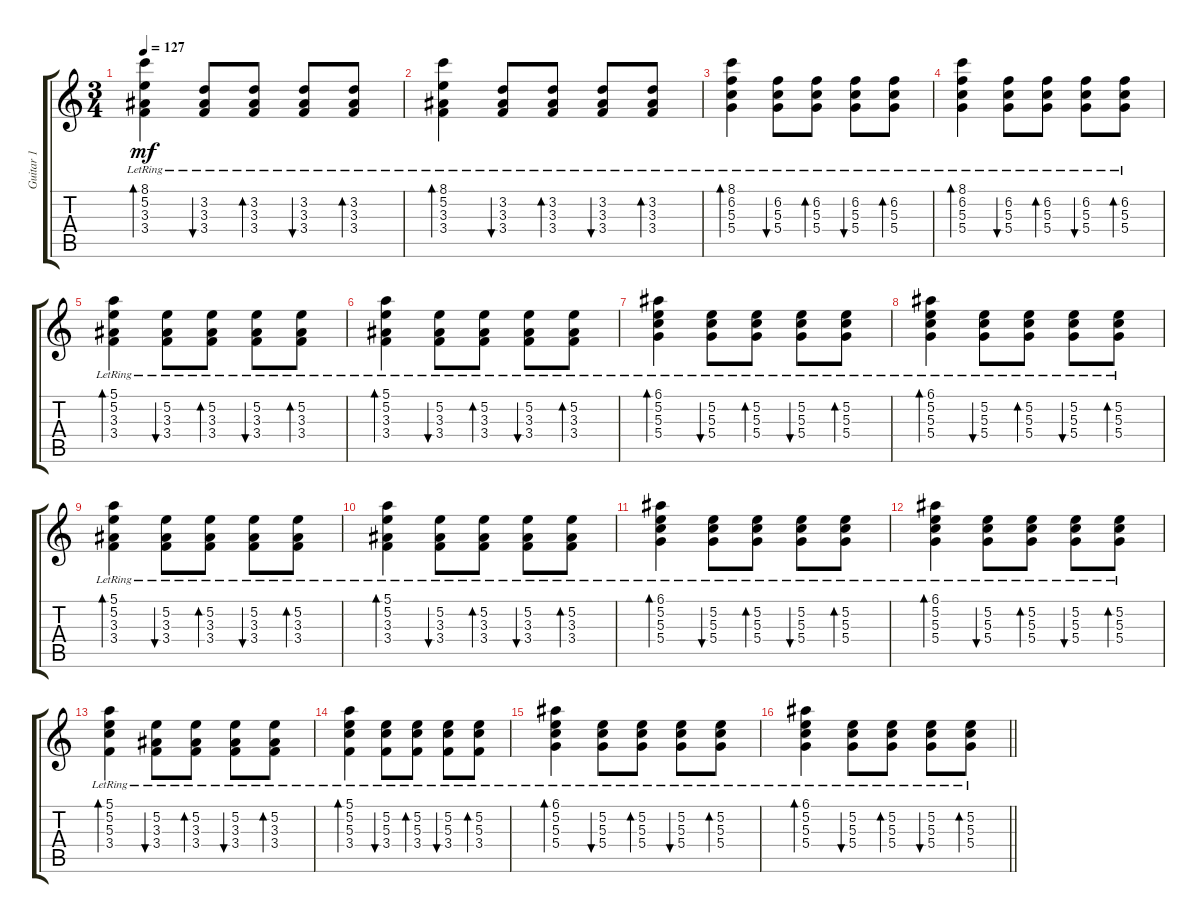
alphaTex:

\track ("Guitar 1" "Guitar 1") {instrument acousticguitarsteel}
\staff {score tabs}
\tuning (E4 B3 G3 D3 A2 E2) {hide}
\ts (3 4)
\tempo 127
\clef g2
\ks c
(8.1{lr} 5.2{lr} 3.3{lr} 3.4{lr}).4{bd 120 dy mf} (3.2{lr} 3.3{lr} 3.4{lr}).8{bu 60} (3.2{lr} 3.3{lr} 3.4{lr}).8{bd 60} (3.2{lr} 3.3{lr} 3.4{lr}).8{bu 60} (3.2{lr} 3.3{lr} 3.4{lr}).8{bd 60} |
(8.1{lr} 5.2{lr} 3.3{lr} 3.4{lr}).4{bd 120} (3.2{lr} 3.3{lr} 3.4{lr}).8{bu 60} (3.2{lr} 3.3{lr} 3.4{lr}).8{bd 60} (3.2{lr} 3.3{lr} 3.4{lr}).8{bu 60} (3.2{lr} 3.3{lr} 3.4{lr}).8{bd 60} |
(8.1{lr} 6.2{lr} 5.3{lr} 5.4{lr}).4{bd 120} (6.2{lr} 5.3{lr} 5.4{lr}).8{bu 60} (6.2{lr} 5.3{lr} 5.4{lr}).8{bd 60} (6.2{lr} 5.3{lr} 5.4{lr}).8{bu 60} (6.2{lr} 5.3{lr} 5.4{lr}).8{bd 60} |
(8.1{lr} 6.2{lr} 5.3{lr} 5.4{lr}).4{bd 120} (6.2{lr} 5.3{lr} 5.4{lr}).8{bu 60} (6.2{lr} 5.3{lr} 5.4{lr}).8{bd 60} (6.2{lr} 5.3{lr} 5.4{lr}).8{bu 60} (6.2{lr} 5.3{lr} 5.4{lr}).8{bd 60} |
(5.1{lr} 5.2{lr} 3.3{lr} 3.4{lr}).4{bd 120} (5.2{lr} 3.3{lr} 3.4{lr}).8{bu 60} (5.2{lr} 3.3{lr} 3.4{lr}).8{bd 60} (5.2{lr} 3.3{lr} 3.4{lr}).8{bu 60} (5.2{lr} 3.3{lr} 3.4{lr}).8{bd 60} |
(5.1{lr} 5.2{lr} 3.3{lr} 3.4{lr}).4{bd 120} (5.2{lr} 3.3{lr} 3.4{lr}).8{bu 60} (5.2{lr} 3.3{lr} 3.4{lr}).8{bd 60} (5.2{lr} 3.3{lr} 3.4{lr}).8{bu 60} (5.2{lr} 3.3{lr} 3.4{lr}).8{bd 60} |
(6.1{lr} 5.2{lr} 5.3{lr} 5.4{lr}).4{bd 120} (5.2{lr} 5.3{lr} 5.4{lr}).8{bu 60} (5.2{lr} 5.3{lr} 5.4{lr}).8{bd 60} (5.2{lr} 5.3{lr} 5.4{lr}).8{bu 60} (5.2{lr} 5.3{lr} 5.4{lr}).8{bd 60} |
(6.1{lr} 5.2{lr} 5.3{lr} 5.4{lr}).4{bd 120} (5.2{lr} 5.3{lr} 5.4{lr}).8{bu 60} (5.2{lr} 5.3{lr} 5.4{lr}).8{bd 60} (5.2{lr} 5.3{lr} 5.4{lr}).8{bu 60} (5.2{lr} 5.3{lr} 5.4{lr}).8{bd 60} |
(5.1{lr} 5.2{lr} 3.3{lr} 3.4{lr}).4{bd 120} (5.2{lr} 3.3{lr} 3.4{lr}).8{bu 60} (5.2{lr} 3.3{lr} 3.4{lr}).8{bd 60} (5.2{lr} 3.3{lr} 3.4{lr}).8{bu 60} (5.2{lr} 3.3{lr} 3.4{lr}).8{bd 60} |
(5.1{lr} 5.2{lr} 3.3{lr} 3.4{lr}).4{bd 120} (5.2{lr} 3.3{lr} 3.4{lr}).8{bu 60} (5.2{lr} 3.3{lr} 3.4{lr}).8{bd 60} (5.2{lr} 3.3{lr} 3.4{lr}).8{bu 60} (5.2{lr} 3.3{lr} 3.4{lr}).8{bd 60} |
(6.1{lr} 5.2{lr} 5.3{lr} 5.4{lr}).4{bd 120} (5.2{lr} 5.3{lr} 5.4{lr}).8{bu 60} (5.2{lr} 5.3{lr} 5.4{lr}).8{bd 60} (5.2{lr} 5.3{lr} 5.4{lr}).8{bu 60} (5.2{lr} 5.3{lr} 5.4{lr}).8{bd 60} |
(6.1{lr} 5.2{lr} 5.3{lr} 5.4{lr}).4{bd 120} (5.2{lr} 5.3{lr} 5.4{lr}).8{bu 60} (5.2{lr} 5.3{lr} 5.4{lr}).8{bd 60} (5.2{lr} 5.3{lr} 5.4{lr}).8{bu 60} (5.2{lr} 5.3{lr} 5.4{lr}).8{bd 60} |
(5.1{lr} 5.2{lr} 5.3{lr} 3.4{lr}).4{bd 120} (5.2{lr} 3.3{lr} 3.4{lr}).8{bu 60} (5.2{lr} 3.3{lr} 3.4{lr}).8{bd 60} (5.2{lr} 3.3{lr} 3.4{lr}).8{bu 60} (5.2{lr} 3.3{lr} 3.4{lr}).8{bd 60} |
(5.1{lr} 5.2{lr} 5.3{lr} 3.4{lr}).4{bd 120} (5.2{lr} 5.3{lr} 3.4{lr}).8{bu 60} (5.2{lr} 5.3{lr} 3.4{lr}).8{bd 60} (5.2{lr} 5.3{lr} 3.4{lr}).8{bu 60} (5.2{lr} 5.3{lr} 3.4{lr}).8{bd 60} |
(6.1{lr} 5.2{lr} 5.3{lr} 5.4{lr}).4{bd 120} (5.2{lr} 5.3{lr} 5.4{lr}).8{bu 60} (5.2{lr} 5.3{lr} 5.4{lr}).8{bd 60} (5.2{lr} 5.3{lr} 5.4{lr}).8{bu 60} (5.2{lr} 5.3{lr} 5.4{lr}).8{bd 60} |
\barLineRight lightlight
(6.1{lr} 5.2{lr} 5.3{lr} 5.4{lr}).4{bd 120} (5.2{lr} 5.3{lr} 5.4{lr}).8{bu 60} (5.2{lr} 5.3{lr} 5.4{lr}).8{bd 60} (5.2{lr} 5.3{lr} 5.4{lr}).8{bu 60} (5.2{lr} 5.3{lr} 5.4{lr}).8{bd 60}
